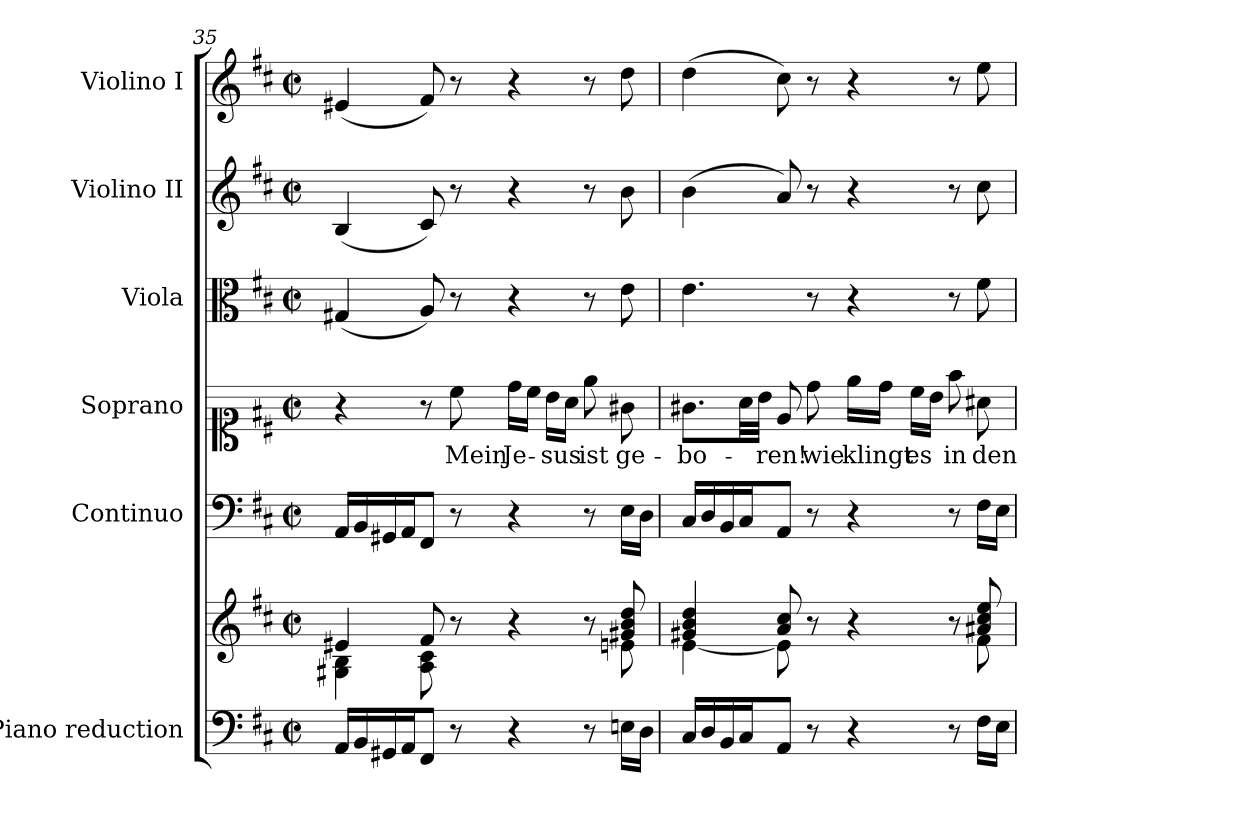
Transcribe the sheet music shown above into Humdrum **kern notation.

**kern	**kern	**kern	**dynam	**kern	**text	**kern	**kern	**dynam	**kern
*part6	*part6	*part5	*part5	*part4	*part4	*part3	*part2	*part2	*part1
*staff7	*staff6	*staff5	*staff5	*staff4	*staff4	*staff3	*staff2	*staff2	*staff1
*I"Piano reduction	*	*I"Continuo	*	*I"Soprano	*	*I"Viola	*I"Violino II	*	*I"Violino I
*I'Pno	*	*	*	*	*	*I'Vla	*I'Vln	*	*I'Vln
*clefF4	*clefG2	*clefF4	*	*clefC1	*	*clefC3	*clefG2	*	*clefG2
*k[f#c#]	*k[f#c#]	*k[f#c#]	*	*k[f#c#]	*	*k[f#c#]	*k[f#c#]	*	*k[f#c#]
*M2/2	*M2/2	*M2/2	*	*M2/2	*	*M2/2	*M2/2	*	*M2/2
*met(c|)	*met(c|)	*met(c|)	*	*met(c|)	*	*met(c|)	*met(c|)	*	*met(c|)
=35	=35	=35	=35	=35	=35	=35	=35	=35	=35
*	*^	*	*	*	*	*	*	*	*
16AA/LL	4e#X/	4G#X\ 4B\	16AA/LL	.	4r	.	(<4G#X/	(<4B/	.	(<4e#X/
16BB/	.	.	16BB/	.	.	.	.	.	.	.
16GG#X/	.	.	16GG#X/	.	.	.	.	.	.	.
16AA/J	.	.	16AA/J	.	.	.	.	.	.	.
8FF#/J	8f#/	8A\ 8c#\	8FF#/J	.	8r	.	8A/)	8c#/)	.	8f#/)
!	!	!	!	!	!	!LO:LY:b	!	!	!	!
8r	8r	8ryy	8r	.	8cc#\	Mein	8r	8r	.	8r
!	!	!	!	!	!	!LO:LY:b	!	!	!	!
4r	4r	4ryy	4r	.	16dd\LL	Je-	4r	4r	.	4r
.	.	.	.	.	16cc#\JJ	.	.	.	.	.
!	!	!	!	!	!	!LO:LY:b	!	!	!	!
.	.	.	.	.	16b\LL	-sus	.	.	.	.
.	.	.	.	.	16a\JJ	.	.	.	.	.
!	!	!	!	!	!	!LO:LY:b	!	!	!	!
8r	8r	8ryy	8r	.	8ee\	ist	8r	8r	.	8r
!	!	!	!	!LO:DY:a	!	!LO:LY:b	!	!	!LO:DY:b	!
16En\LL	8g#X/ 8b/ 8dd/	8en\	16E\LL	other-dynamics	8g#X\	ge-	8e\	8b\	other-dynamics	8dd\
16D\JJ	.	.	16D\JJ	.	.	.	.	.	.	.
!!LO:LB:g=z
=36	=36	=36	=36	=36	=36	=36	=36	=36	=36	=36
!	!	!	!	!	!	!LO:LY:b	!	!	!	!
16C#/LL	4g#X/ 4b/ 4dd/	[4e\	16C#/LL	.	8.g#X\L	-bo-	4.e\	(>4b\	.	(>4dd\
16D/	.	.	16D/	.	.	.	.	.	.	.
16BB/	.	.	16BB/	.	.	.	.	.	.	.
16C#/J	.	.	16C#/J	.	32a\LL	.	.	.	.	.
.	.	.	.	.	32b\JJJ	.	.	.	.	.
!	!	!	!	!	!	!LO:LY:b	!	!	!	!
8AA/J	8a/ 8cc#/	8e\]	8AA/J	.	8e/	-ren!	.	8a/)	.	8cc#\)
!	!	!	!	!	!	!LO:LY:b	!	!	!	!
8r	8r	8ryy	8r	.	8dd\	wie	8r	8r	.	8r
!	!	!	!	!	!	!LO:LY:b	!	!	!	!
4r	4r	4ryy	4r	.	16ee\LL	klingt	4r	4r	.	4r
.	.	.	.	.	16dd\JJ	.	.	.	.	.
!	!	!	!	!	!	!LO:LY:b	!	!	!	!
.	.	.	.	.	16cc#\LL	es	.	.	.	.
.	.	.	.	.	16b\JJ	.	.	.	.	.
!	!	!	!	!	!	!LO:LY:b	!	!	!	!
8r	8r	8ryy	8r	.	8ff#\	in	8r	8r	.	8r
!	!	!	!	!	!	!LO:LY:b	!	!	!	!
16F#\LL	8a#X/ 8cc#/ 8ee/	8f#\	16F#\LL	.	8a#X\	den	8f#\	8cc#\	.	8ee\
16E\JJ	.	.	16E\JJ	.	.	.	.	.	.	.
*	*v	*v	*	*	*	*	*	*	*	*
=	=	=	=	=	=	=	=	=	=
*-	*-	*-	*-	*-	*-	*-	*-	*-	*-
